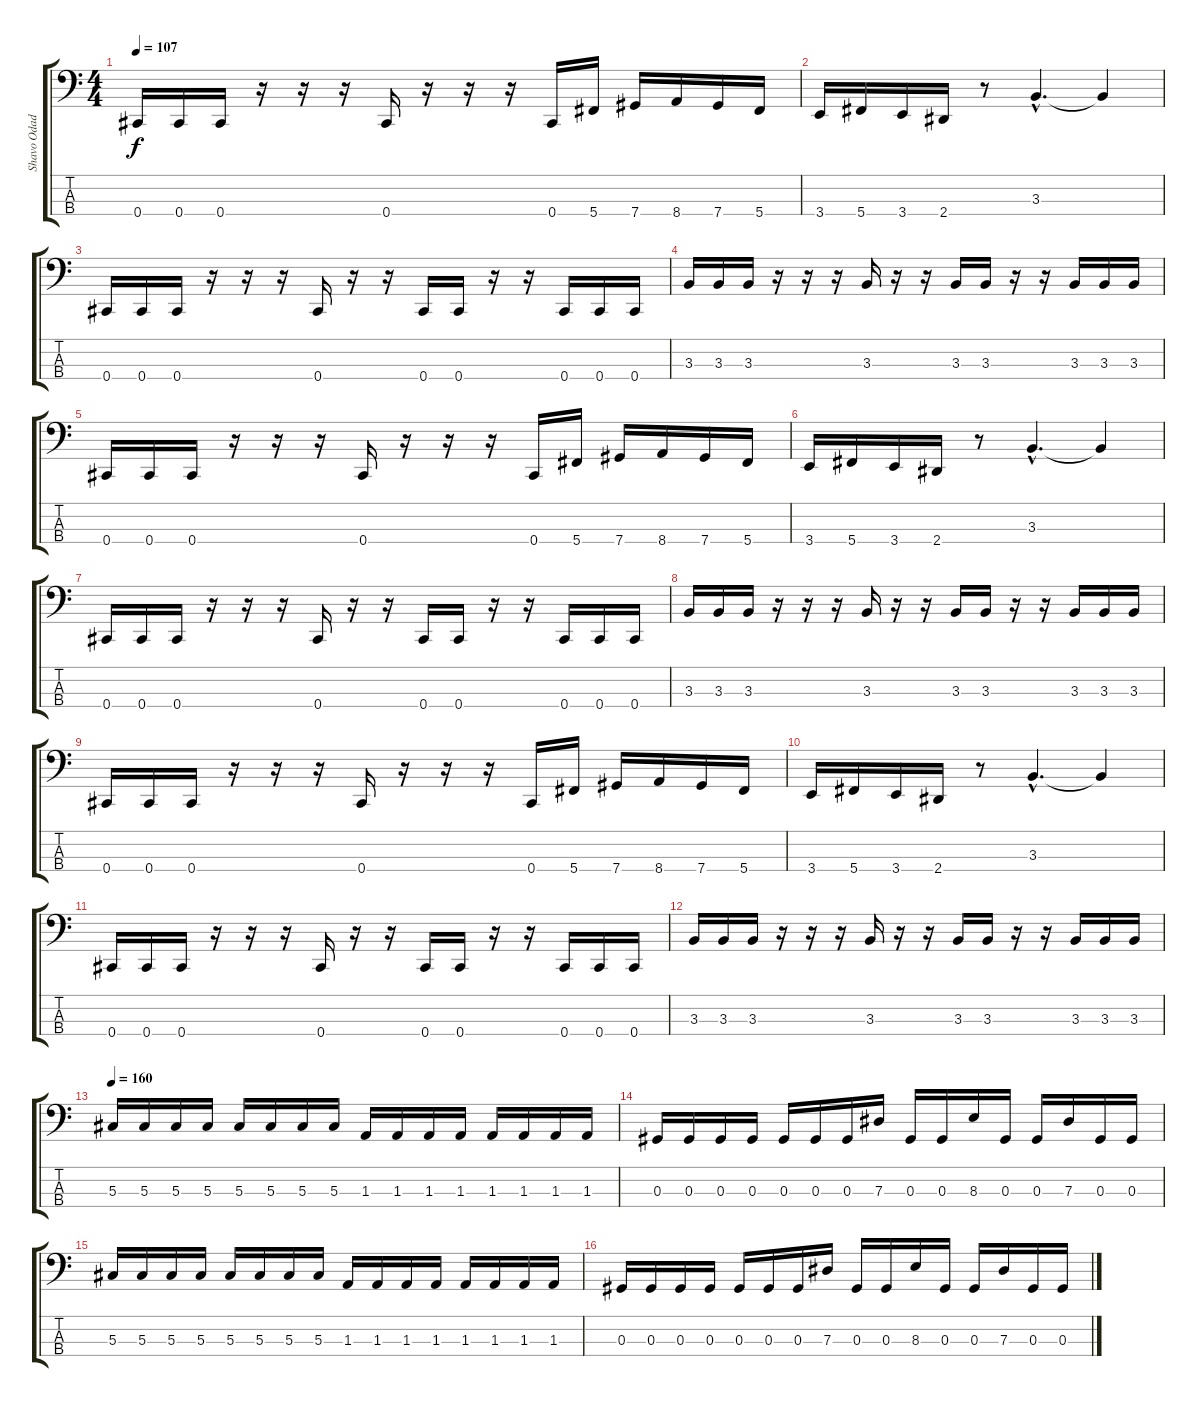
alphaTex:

\track ("Shavo Odadjian(Bass)" "Shavo Odad") {instrument electricbassfinger}
\staff {score tabs}
\tuning (Gb2 Db2 Ab1 Db1) {hide}
\ts (4 4)
\tempo 107
\clef f4
\ks c
0.4.16{dy f} 0.4.16 0.4.16 r.16 r.16 r.16 0.4.16 r.16 r.16 r.16 0.4.16 5.4.16 7.4.16 8.4.16 7.4.16 5.4.16 |
3.4.16 5.4.16 3.4.16 2.4.16 r.8 3.3{hac}.4{d} 3.3{t}.4 |
0.4.16 0.4.16 0.4.16 r.16 r.16 r.16 0.4.16 r.16 r.16 0.4.16 0.4.16 r.16 r.16 0.4.16 0.4.16 0.4.16 |
3.3.16 3.3.16 3.3.16 r.16 r.16 r.16 3.3.16 r.16 r.16 3.3.16 3.3.16 r.16 r.16 3.3.16 3.3.16 3.3.16 |
0.4.16 0.4.16 0.4.16 r.16 r.16 r.16 0.4.16 r.16 r.16 r.16 0.4.16 5.4.16 7.4.16 8.4.16 7.4.16 5.4.16 |
3.4.16 5.4.16 3.4.16 2.4.16 r.8 3.3{hac}.4{d} 3.3{t}.4 |
0.4.16 0.4.16 0.4.16 r.16 r.16 r.16 0.4.16 r.16 r.16 0.4.16 0.4.16 r.16 r.16 0.4.16 0.4.16 0.4.16 |
3.3.16 3.3.16 3.3.16 r.16 r.16 r.16 3.3.16 r.16 r.16 3.3.16 3.3.16 r.16 r.16 3.3.16 3.3.16 3.3.16 |
0.4.16 0.4.16 0.4.16 r.16 r.16 r.16 0.4.16 r.16 r.16 r.16 0.4.16 5.4.16 7.4.16 8.4.16 7.4.16 5.4.16 |
3.4.16 5.4.16 3.4.16 2.4.16 r.8 3.3{hac}.4{d} 3.3{t}.4 |
0.4.16 0.4.16 0.4.16 r.16 r.16 r.16 0.4.16 r.16 r.16 0.4.16 0.4.16 r.16 r.16 0.4.16 0.4.16 0.4.16 |
3.3.16 3.3.16 3.3.16 r.16 r.16 r.16 3.3.16 r.16 r.16 3.3.16 3.3.16 r.16 r.16 3.3.16 3.3.16 3.3.16 |
\tempo 160
5.3.16 5.3.16 5.3.16 5.3.16 5.3.16 5.3.16 5.3.16 5.3.16 1.3.16 1.3.16 1.3.16 1.3.16 1.3.16 1.3.16 1.3.16 1.3.16 |
0.3.16 0.3.16 0.3.16 0.3.16 0.3.16 0.3.16 0.3.16 7.3.16 0.3.16 0.3.16 8.3.16 0.3.16 0.3.16 7.3.16 0.3.16 0.3.16 |
5.3.16 5.3.16 5.3.16 5.3.16 5.3.16 5.3.16 5.3.16 5.3.16 1.3.16 1.3.16 1.3.16 1.3.16 1.3.16 1.3.16 1.3.16 1.3.16 |
0.3.16 0.3.16 0.3.16 0.3.16 0.3.16 0.3.16 0.3.16 7.3.16 0.3.16 0.3.16 8.3.16 0.3.16 0.3.16 7.3.16 0.3.16 0.3.16
